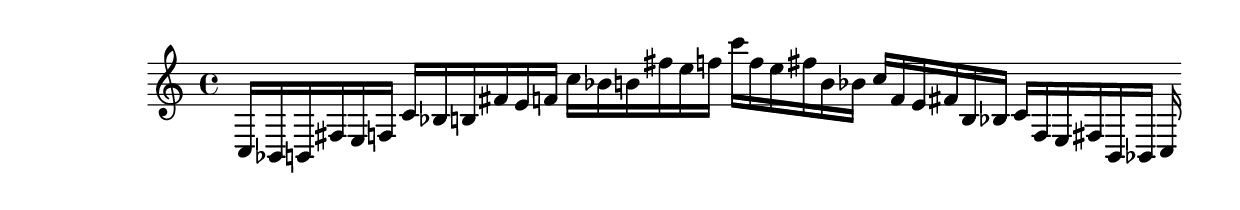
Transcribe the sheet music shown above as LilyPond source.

% z vector: tensor([[ 0.7688, -1.9096, -2.0834, -0.1574, -0.1151, -0.4508,  3.3273,  1.5723,-2.6668,  0.8976,  0.1562,  0.8033]])
    \new PianoStaff <<
    \cadenzaOn
    \new Staff = "right" {
    \clef treble
        c16 [ bes, b, fis e f ]
    c' [ bes b fis' e' f' ]
    c'' [ bes' b' fis'' e'' f'' ]
    c''' [ f'' e'' fis'' b' bes' ]
    c'' [ f' e' fis' b bes ]
    c' [ f e fis b, bes, ]
    c
    }
    >>
    